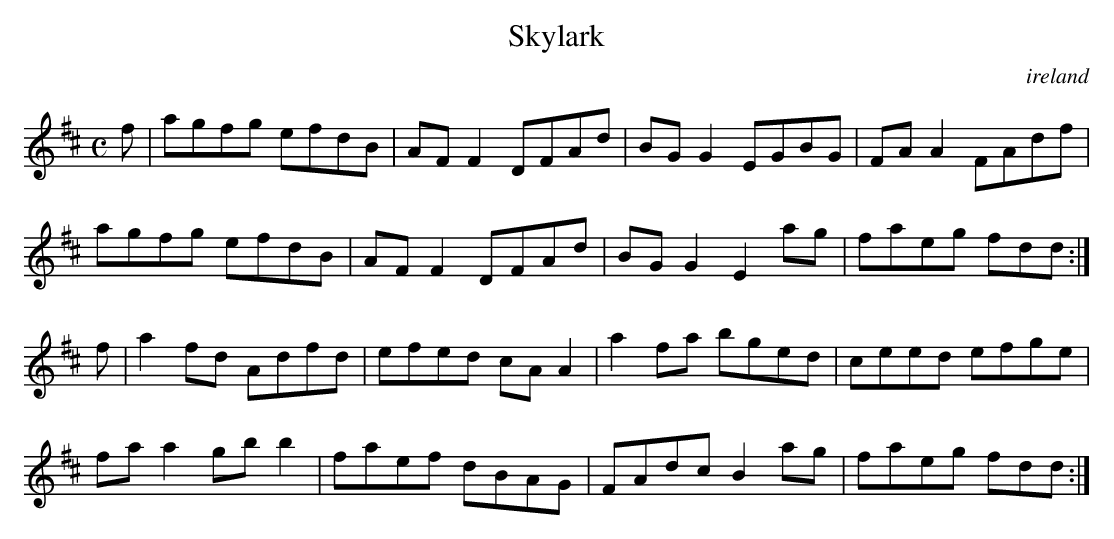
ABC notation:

X:1
T:Skylark
O:ireland
M:C
L:1/8
K:D Major
f|agfg efdB|AFF2 DFAd|BGG2 EGBG|FAA2 FAdf|!
agfg efdB|AFF2 DFAd|BGG2 E2ag|faeg fdd:|!
f|a2fd Adfd|efed cAA2|a2fa bged|ceed efge|!
faa2 gbb2|faef dBAG|FAdc B2ag|faeg fdd:|!
